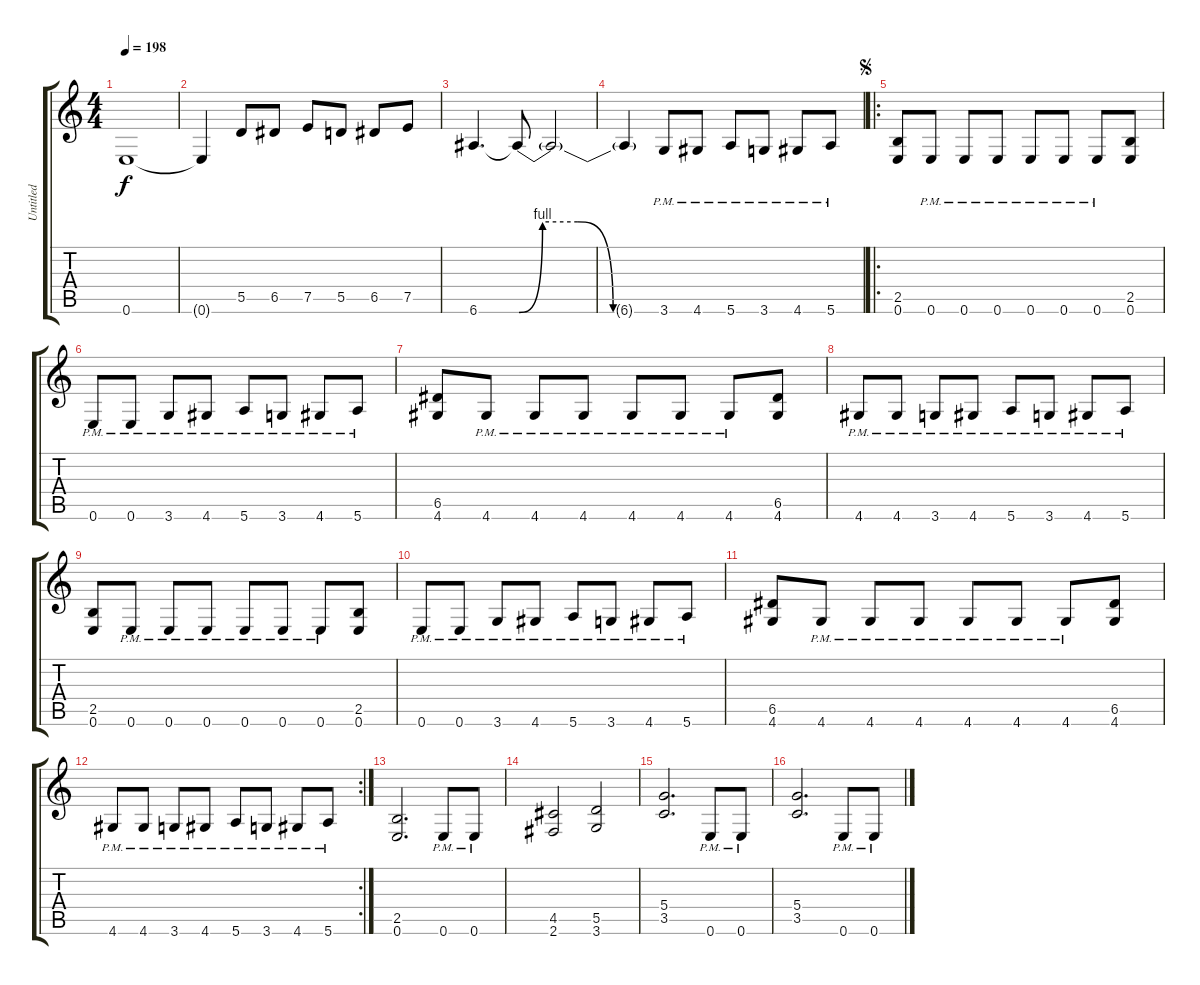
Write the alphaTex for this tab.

\track ("Untitled" "Untitled") {instrument distortionguitar}
\staff {score tabs}
\tuning (E4 B3 G3 D3 A2 E2) {hide}
\ts (4 4)
\tempo 198
\clef g2
\ks c
0.6.1{dy f} |
0.6{t}.4 5.5.8 6.5.8 7.5.8 5.5.8 6.5.8 7.5.8 |
6.6.4{d} 6.6{be (custom 0 0 10 4 25 4 40 0 60 0) t}.8 6.6{t}.2 |
6.6{t}.4 3.6{pm}.8 4.6{pm}.8 5.6{pm}.8 3.6{pm}.8 4.6{pm}.8 5.6{pm}.8 |
\ro
\jump segno
(2.5 0.6).8 0.6{pm}.8 0.6{pm}.8 0.6{pm}.8 0.6{pm}.8 0.6{pm}.8 0.6{pm}.8 (2.5 0.6).8 |
0.6{pm}.8 0.6{pm}.8 3.6{pm}.8 4.6{pm}.8 5.6{pm}.8 3.6{pm}.8 4.6{pm}.8 5.6{pm}.8 |
(6.5 4.6).8 4.6{pm}.8 4.6{pm}.8 4.6{pm}.8 4.6{pm}.8 4.6{pm}.8 4.6{pm}.8 (6.5 4.6).8 |
4.6{pm}.8 4.6{pm}.8 3.6{pm}.8 4.6{pm}.8 5.6{pm}.8 3.6{pm}.8 4.6{pm}.8 5.6{pm}.8 |
(2.5 0.6).8 0.6{pm}.8 0.6{pm}.8 0.6{pm}.8 0.6{pm}.8 0.6{pm}.8 0.6{pm}.8 (2.5 0.6).8 |
0.6{pm}.8 0.6{pm}.8 3.6{pm}.8 4.6{pm}.8 5.6{pm}.8 3.6{pm}.8 4.6{pm}.8 5.6{pm}.8 |
(6.5 4.6).8 4.6{pm}.8 4.6{pm}.8 4.6{pm}.8 4.6{pm}.8 4.6{pm}.8 4.6{pm}.8 (6.5 4.6).8 |
\rc 2
4.6{pm}.8 4.6{pm}.8 3.6{pm}.8 4.6{pm}.8 5.6{pm}.8 3.6{pm}.8 4.6{pm}.8 5.6{pm}.8 |
(2.5 0.6).2{d} 0.6{pm}.8 0.6{pm}.8 |
(4.5 2.6).2 (5.5 3.6).2 |
(5.4 3.5).2{d} 0.6{pm}.8 0.6{pm}.8 |
(5.4 3.5).2{d} 0.6{pm}.8 0.6{pm}.8
